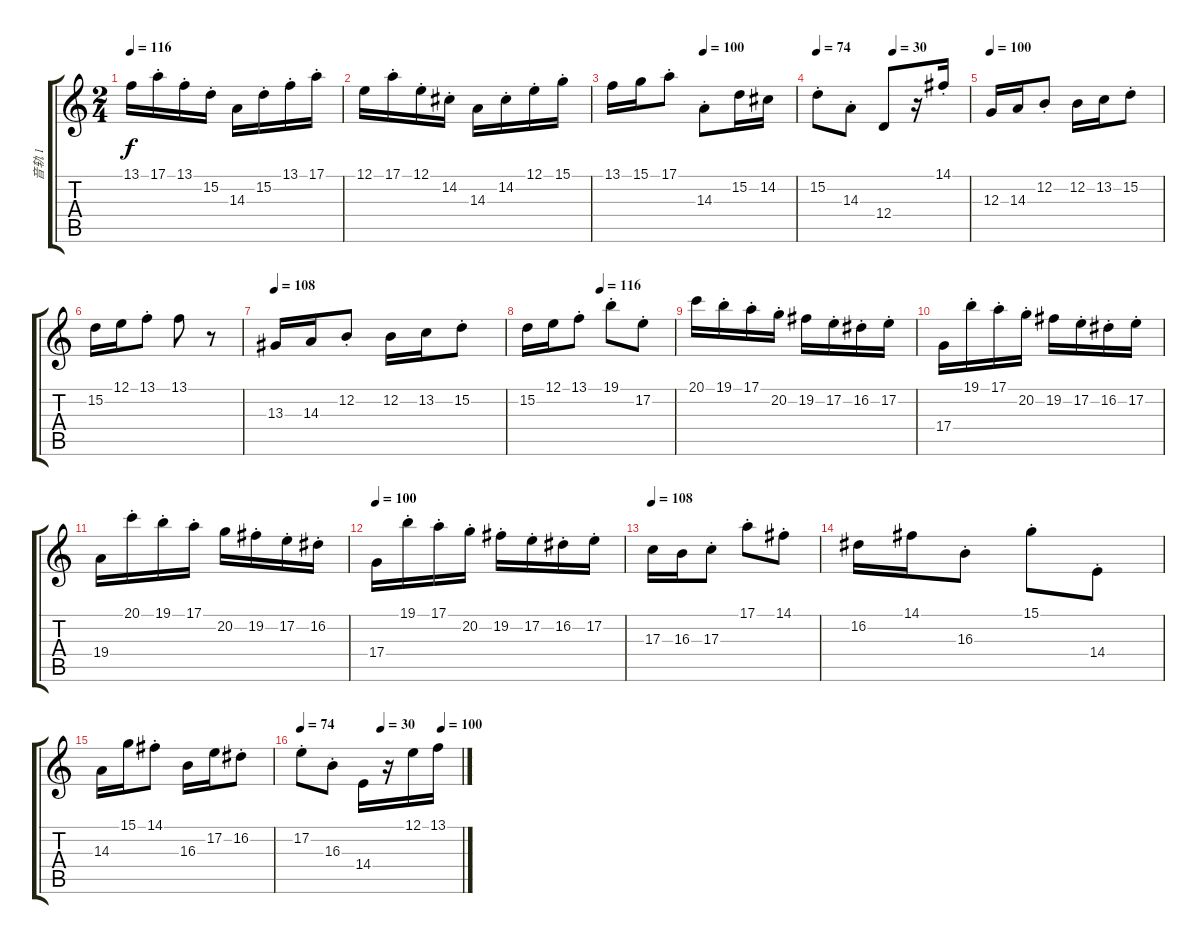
\track ("音轨 1" "音轨 1") {instrument flute}
\staff {score tabs}
\tuning (E4 B3 G3 D3 A2 E2) {hide}
\ts (2 4)
\tempo 116
\clef g2
\ks c
13.1.16{dy f} 17.1{st}.16 13.1{st}.16 15.2{st}.16 14.3.16 15.2{st}.16 13.1{st}.16 17.1{st}.16 |
12.1.16 17.1{st}.16 12.1{st}.16 14.2{st}.16 14.3.16 14.2{st}.16 12.1{st}.16 15.1{st}.16 |
\tempo (100 0.5)
13.1.16 15.1.16 17.1{st}.8 14.3{st}.8 15.2.16 14.2.16 |
\tempo 74
\tempo (30 0.5)
15.2{st}.8 14.3{st}.8 12.4.8 r.16 14.1{st}.16 |
\tempo 100
12.3.16 14.3.16 12.2{st}.8 12.2.16 13.2.16 15.2{st}.8 |
15.2.16 12.1.16 13.1{st}.8 13.1.8 r.8 |
\tempo 108
13.3.16 14.3.16 12.2{st}.8 12.2.16 13.2.16 15.2{st}.8 |
\tempo (116 0.5)
15.2.16 12.1.16 13.1{st}.8 19.1{st}.8 17.2{st}.8 |
20.1.16 19.1{st}.16 17.1{st}.16 20.2{st}.16 19.2.16 17.2{st}.16 16.2{st}.16 17.2{st}.16 |
17.4.16 19.1{st}.16 17.1{st}.16 20.2{st}.16 19.2.16 17.2{st}.16 16.2{st}.16 17.2{st}.16 |
19.4.16 20.1{st}.16 19.1{st}.16 17.1{st}.16 20.2.16 19.2{st}.16 17.2{st}.16 16.2{st}.16 |
\tempo 100
17.4.16 19.1{st}.16 17.1{st}.16 20.2{st}.16 19.2{st}.16 17.2{st}.16 16.2{st}.16 17.2{st}.16 |
\tempo 108
17.3.16 16.3.16 17.3{st}.8 17.1{st}.8 14.1{st}.8 |
16.2.16 14.1.16 16.3{st}.8 15.1{st}.8 14.4{st}.8 |
14.3.16 15.1.16 14.1{st}.8 16.3.16 17.2.16 16.2{st}.8 |
\tempo 74
\tempo (30 0.5)
\tempo (100 0.875)
17.2{st}.8 16.3{st}.8 14.4.16 r.16 12.1.16 13.1.16
